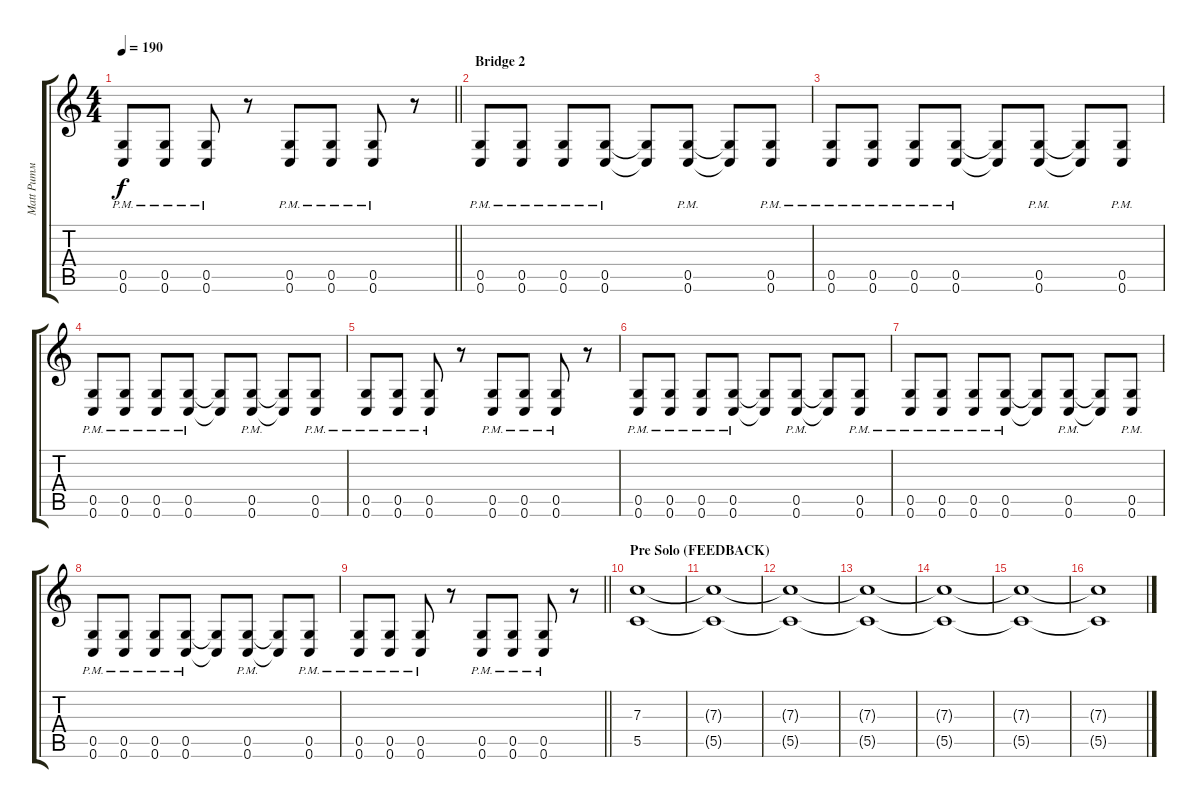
\track ("Matt Ритм" "Matt Ритм") {instrument distortionguitar}
\staff {score tabs}
\tuning (D4 A3 F3 C3 G2 C2) {hide}
\ts (4 4)
\tempo 190
\clef g2
\barLineRight lightlight
\ks c
(0.5{pm} 0.6{pm}).8{dy f} (0.5{pm} 0.6{pm}).8 (0.5{pm} 0.6{pm}).8 r.8 (0.5{pm} 0.6{pm}).8 (0.5{pm} 0.6{pm}).8 (0.5{pm} 0.6{pm}).8 r.8 |
\section ("" "Bridge 2")
(0.5{pm} 0.6{pm}).8 (0.5{pm} 0.6{pm}).8 (0.5{pm} 0.6{pm}).8 (0.5{pm} 0.6{pm}).8 (0.5{t} 0.6{t}).8 (0.5{pm} 0.6{pm}).8 (0.5{t} 0.6{t}).8 (0.5{pm} 0.6{pm}).8 |
(0.5{pm} 0.6{pm}).8 (0.5{pm} 0.6{pm}).8 (0.5{pm} 0.6{pm}).8 (0.5{pm} 0.6{pm}).8 (0.5{t} 0.6{t}).8 (0.5{pm} 0.6{pm}).8 (0.5{t} 0.6{t}).8 (0.5{pm} 0.6{pm}).8 |
(0.5{pm} 0.6{pm}).8 (0.5{pm} 0.6{pm}).8 (0.5{pm} 0.6{pm}).8 (0.5{pm} 0.6{pm}).8 (0.5{t} 0.6{t}).8 (0.5{pm} 0.6{pm}).8 (0.5{t} 0.6{t}).8 (0.5{pm} 0.6{pm}).8 |
(0.5{pm} 0.6{pm}).8 (0.5{pm} 0.6{pm}).8 (0.5{pm} 0.6{pm}).8 r.8 (0.5{pm} 0.6{pm}).8 (0.5{pm} 0.6{pm}).8 (0.5{pm} 0.6{pm}).8 r.8 |
(0.5{pm} 0.6{pm}).8 (0.5{pm} 0.6{pm}).8 (0.5{pm} 0.6{pm}).8 (0.5{pm} 0.6{pm}).8 (0.5{t} 0.6{t}).8 (0.5{pm} 0.6{pm}).8 (0.5{t} 0.6{t}).8 (0.5{pm} 0.6{pm}).8 |
(0.5{pm} 0.6{pm}).8 (0.5{pm} 0.6{pm}).8 (0.5{pm} 0.6{pm}).8 (0.5{pm} 0.6{pm}).8 (0.5{t} 0.6{t}).8 (0.5{pm} 0.6{pm}).8 (0.5{t} 0.6{t}).8 (0.5{pm} 0.6{pm}).8 |
(0.5{pm} 0.6{pm}).8 (0.5{pm} 0.6{pm}).8 (0.5{pm} 0.6{pm}).8 (0.5{pm} 0.6{pm}).8 (0.5{t} 0.6{t}).8 (0.5{pm} 0.6{pm}).8 (0.5{t} 0.6{t}).8 (0.5{pm} 0.6{pm}).8 |
\barLineRight lightlight
(0.5{pm} 0.6{pm}).8 (0.5{pm} 0.6{pm}).8 (0.5{pm} 0.6{pm}).8 r.8 (0.5{pm} 0.6{pm}).8 (0.5{pm} 0.6{pm}).8 (0.5{pm} 0.6{pm}).8 r.8 |
\section ("" "Pre Solo (FEEDBACK)")
(7.3 5.5).1 |
(7.3{t} 5.5{t}).1 |
(7.3{t} 5.5{t}).1 |
(7.3{t} 5.5{t}).1 |
(7.3{t} 5.5{t}).1 |
(7.3{t} 5.5{t}).1 |
(7.3{t} 5.5{t}).1
